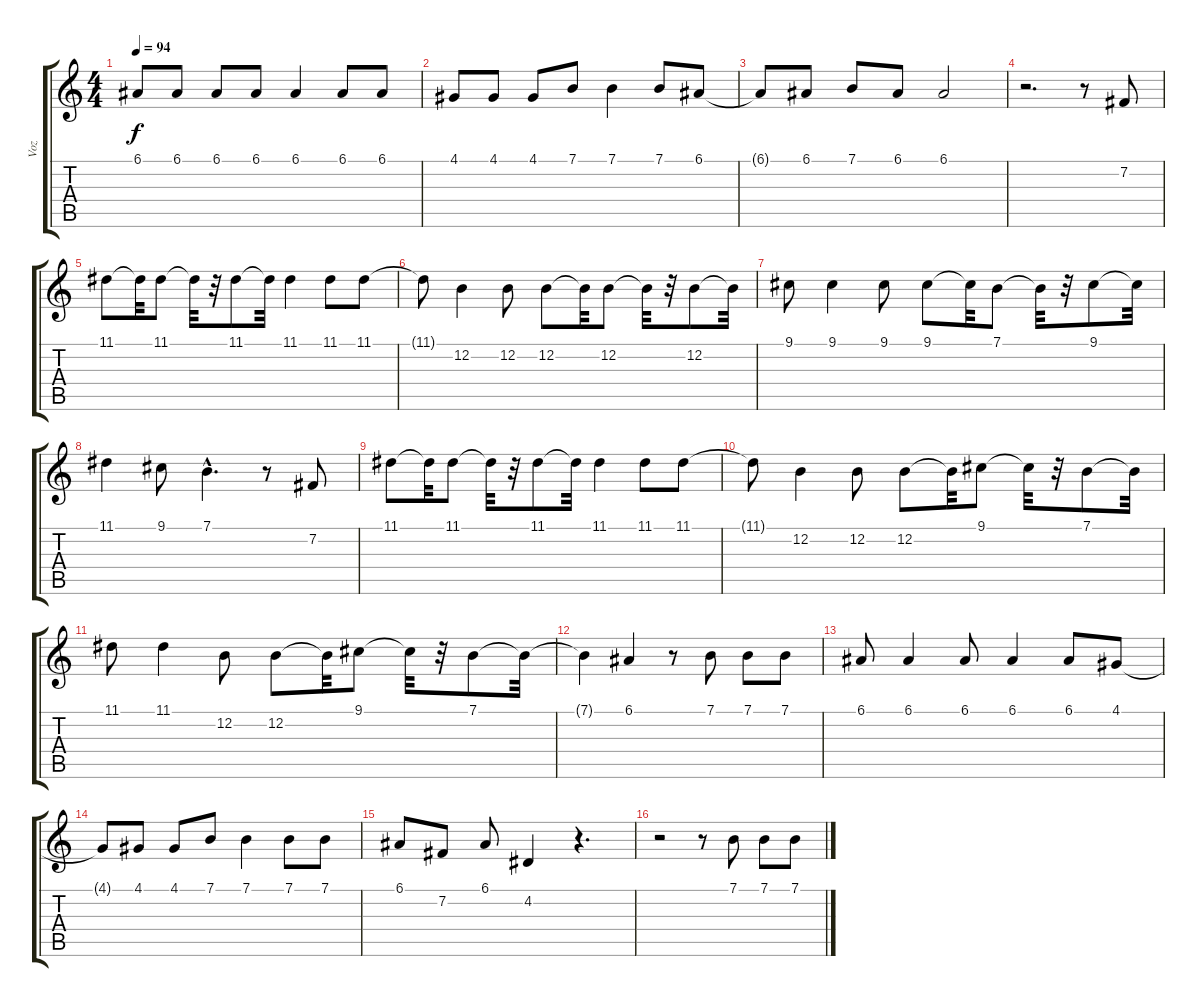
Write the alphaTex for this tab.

\track ("Voz" "Voz") {instrument sopranosax}
\staff {score tabs}
\tuning (E4 B3 G3 D3 A2 E2) {hide}
\ts (4 4)
\tempo 94
\clef g2
\ks c
6.1.8{dy f} 6.1.8 6.1.8 6.1.8 6.1.4 6.1.8 6.1.8 |
4.1.8 4.1.8 4.1.8 7.1.8 7.1.4 7.1.8 6.1.8 |
6.1{t}.8 6.1.8 7.1.8 6.1.8 6.1.2 |
r.2{d} r.8 7.2.8 |
11.1.8 11.1{t}.32 11.1.8 11.1{t}.32 r.32 11.1.8 11.1{t}.32 11.1.4 11.1.8 11.1.8 |
11.1{t}.8 12.2.4 12.2.8 12.2.8 12.2{t}.32 12.2.8 12.2{t}.32 r.32 12.2.8 12.2{t}.32 |
9.1.8 9.1.4 9.1.8 9.1.8 9.1{t}.32 7.1.8 7.1{t}.32 r.32 9.1.8 9.1{t}.32 |
11.1.4 9.1.8 7.1{hac}.4{d} r.8 7.2.8 |
11.1.8 11.1{t}.32 11.1.8 11.1{t}.32 r.32 11.1.8 11.1{t}.32 11.1.4 11.1.8 11.1.8 |
11.1{t}.8 12.2.4 12.2.8 12.2.8 12.2{t}.32 9.1.8 9.1{t}.32 r.32 7.1.8 7.1{t}.32 |
11.1.8 11.1.4 12.2.8 12.2.8 12.2{t}.32 9.1.8 9.1{t}.32 r.32 7.1.8 7.1{t}.32 |
7.1{t}.4 6.1.4 r.8 7.1.8 7.1.8 7.1.8 |
6.1.8 6.1.4 6.1.8 6.1.4 6.1.8 4.1.8 |
4.1{t}.8 4.1.8 4.1.8 7.1.8 7.1.4 7.1.8 7.1.8 |
6.1.8 7.2.8 6.1.8 4.2.4 r.4{d} |
r.2 r.8 7.1.8 7.1.8 7.1.8
